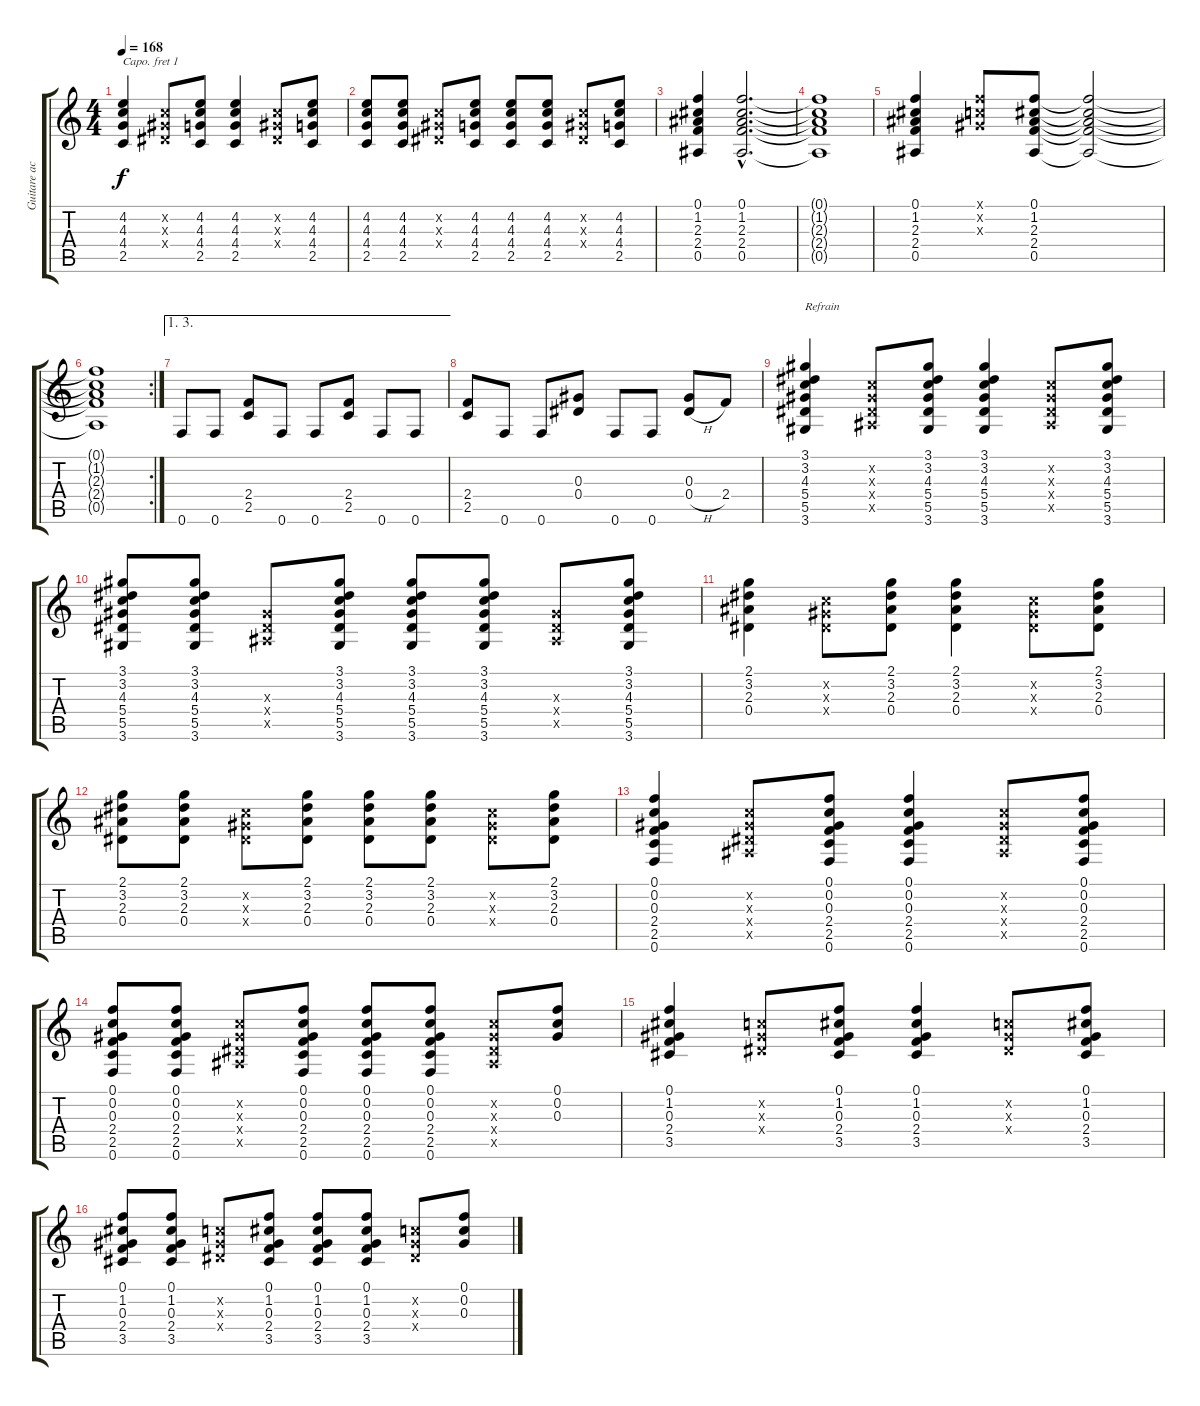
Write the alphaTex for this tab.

\track ("Guitare acc" "Guitare ac") {instrument acousticguitarsteel}
\staff {score tabs}
\capo 1
\tuning (E4 B3 G3 D3 A2 E2) {hide}
\ts (4 4)
\tempo 168
\clef g2
\ks c
(4.2 4.3 4.4 2.5).4{dy f} (0.2{x} 0.3{x} 0.4{x}).8 (4.2 4.3 4.4 2.5).8 (4.2 4.3 4.4 2.5).4 (0.2{x} 0.3{x} 0.4{x}).8 (4.2 4.3 4.4 2.5).8 |
(4.2 4.3 4.4 2.5).8 (4.2 4.3 4.4 2.5).8 (0.2{x} 0.3{x} 0.4{x}).8 (4.2 4.3 4.4 2.5).8 (4.2 4.3 4.4 2.5).8 (4.2 4.3 4.4 2.5).8 (0.2{x} 0.3{x} 0.4{x}).8 (4.2 4.3 4.4 2.5).8 |
(0.1 1.2 2.3 2.4 0.5).4 (0.1{hac} 1.2{hac} 2.3{hac} 2.4{hac} 0.5{hac}).2{d} |
(0.1{t} 1.2{t} 2.3{t} 2.4{t} 0.5{t}).1 |
(0.1 1.2 2.3 2.4 0.5).4 (0.1{x} 0.2{x} 0.3{x}).8 (0.1 1.2 2.3 2.4 0.5).8 (0.1{t} 1.2{t} 2.3{t} 2.4{t} 0.5{t}).2 |
\rc 2
(0.1{t} 1.2{t} 2.3{t} 2.4{t} 0.5{t}).1 |
\ae (1 3)
0.6.8 0.6.8 (2.4 2.5).8 0.6.8 0.6.8 (2.4 2.5).8 0.6.8 0.6.8 |
(2.4 2.5).8 0.6.8 0.6.8 (0.3 0.4).8 0.6.8 0.6.8 (0.3 0.4{h}).8 2.4.8 |
(3.1 3.2 4.3 5.4 5.5 3.6).4{txt "Refrain"} (0.2{x} 0.3{x} 0.4{x} 0.5{x}).8 (3.1 3.2 4.3 5.4 5.5 3.6).8 (3.1 3.2 4.3 5.4 5.5 3.6).4 (0.2{x} 0.3{x} 0.4{x} 0.5{x}).8 (3.1 3.2 4.3 5.4 5.5 3.6).8 |
(3.1 3.2 4.3 5.4 5.5 3.6).8 (3.1 3.2 4.3 5.4 5.5 3.6).8 (0.3{x} 0.4{x} 0.5{x}).8 (3.1 3.2 4.3 5.4 5.5 3.6).8 (3.1 3.2 4.3 5.4 5.5 3.6).8 (3.1 3.2 4.3 5.4 5.5 3.6).8 (0.3{x} 0.4{x} 0.5{x}).8 (3.1 3.2 4.3 5.4 5.5 3.6).8 |
(2.1 3.2 2.3 0.4).4 (0.2{x} 0.3{x} 0.4{x}).8 (2.1 3.2 2.3 0.4).8 (2.1 3.2 2.3 0.4).4 (0.2{x} 0.3{x} 0.4{x}).8 (2.1 3.2 2.3 0.4).8 |
(2.1 3.2 2.3 0.4).8 (2.1 3.2 2.3 0.4).8 (0.2{x} 0.3{x} 0.4{x}).8 (2.1 3.2 2.3 0.4).8 (2.1 3.2 2.3 0.4).8 (2.1 3.2 2.3 0.4).8 (0.2{x} 0.3{x} 0.4{x}).8 (2.1 3.2 2.3 0.4).8 |
(0.1 0.2 0.3 2.4 2.5 0.6).4 (0.2{x} 0.3{x} 0.4{x} 0.5{x}).8 (0.1 0.2 0.3 2.4 2.5 0.6).8 (0.1 0.2 0.3 2.4 2.5 0.6).4 (0.2{x} 0.3{x} 0.4{x} 0.5{x}).8 (0.1 0.2 0.3 2.4 2.5 0.6).8 |
(0.1 0.2 0.3 2.4 2.5 0.6).8 (0.1 0.2 0.3 2.4 2.5 0.6).8 (0.2{x} 0.3{x} 0.4{x} 0.5{x}).8 (0.1 0.2 0.3 2.4 2.5 0.6).8 (0.1 0.2 0.3 2.4 2.5 0.6).8 (0.1 0.2 0.3 2.4 2.5 0.6).8 (0.2{x} 0.3{x} 0.4{x} 0.5{x}).8 (0.1 0.2 0.3).8 |
(0.1 1.2 0.3 2.4 3.5).4 (0.2{x} 0.3{x} 0.4{x}).8 (0.1 1.2 0.3 2.4 3.5).8 (0.1 1.2 0.3 2.4 3.5).4 (0.2{x} 0.3{x} 0.4{x}).8 (0.1 1.2 0.3 2.4 3.5).8 |
(0.1 1.2 0.3 2.4 3.5).8 (0.1 1.2 0.3 2.4 3.5).8 (0.2{x} 0.3{x} 0.4{x}).8 (0.1 1.2 0.3 2.4 3.5).8 (0.1 1.2 0.3 2.4 3.5).8 (0.1 1.2 0.3 2.4 3.5).8 (0.2{x} 0.3{x} 0.4{x}).8 (0.1 0.2 0.3).8
